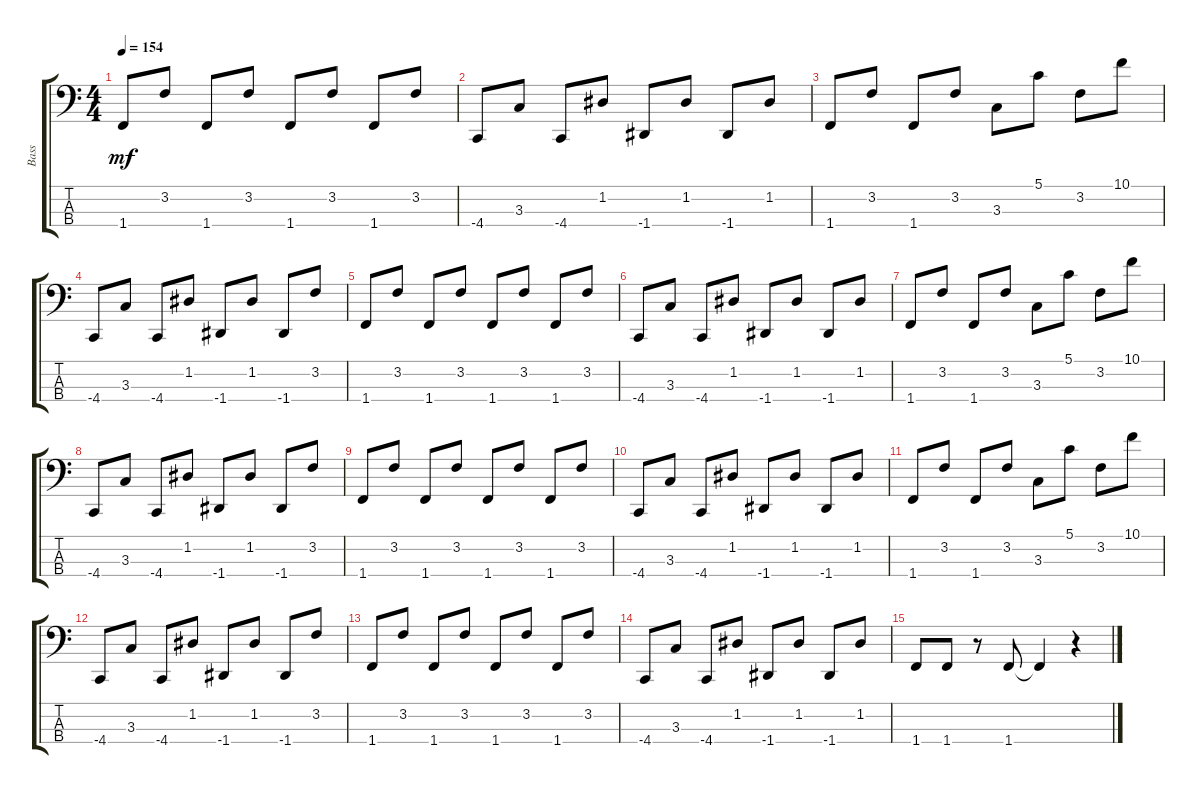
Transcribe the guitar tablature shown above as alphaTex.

\track ("Bass" "Bass") {instrument electricbassfinger}
\staff {score tabs}
\tuning (G2 D2 A1 E1) {hide}
\ts (4 4)
\tempo 154
\clef f4
\ks c
1.4.8{dy mf} 3.2.8 1.4.8 3.2.8 1.4.8 3.2.8 1.4.8 3.2.8 |
-4.4.8 3.3.8 -4.4.8 1.2.8 -1.4.8 1.2.8 -1.4.8 1.2.8 |
1.4.8 3.2.8 1.4.8 3.2.8 3.3.8 5.1.8 3.2.8 10.1.8 |
-4.4.8 3.3.8 -4.4.8 1.2.8 -1.4.8 1.2.8 -1.4.8 3.2.8 |
1.4.8 3.2.8 1.4.8 3.2.8 1.4.8 3.2.8 1.4.8 3.2.8 |
-4.4.8 3.3.8 -4.4.8 1.2.8 -1.4.8 1.2.8 -1.4.8 1.2.8 |
1.4.8 3.2.8 1.4.8 3.2.8 3.3.8 5.1.8 3.2.8 10.1.8 |
-4.4.8 3.3.8 -4.4.8 1.2.8 -1.4.8 1.2.8 -1.4.8 3.2.8 |
1.4.8 3.2.8 1.4.8 3.2.8 1.4.8 3.2.8 1.4.8 3.2.8 |
-4.4.8 3.3.8 -4.4.8 1.2.8 -1.4.8 1.2.8 -1.4.8 1.2.8 |
1.4.8 3.2.8 1.4.8 3.2.8 3.3.8 5.1.8 3.2.8 10.1.8 |
-4.4.8 3.3.8 -4.4.8 1.2.8 -1.4.8 1.2.8 -1.4.8 3.2.8 |
1.4.8 3.2.8 1.4.8 3.2.8 1.4.8 3.2.8 1.4.8 3.2.8 |
-4.4.8 3.3.8 -4.4.8 1.2.8 -1.4.8 1.2.8 -1.4.8 1.2.8 |
1.4.8 1.4.8 r.8 1.4.8 1.4{t}.4 r.4
